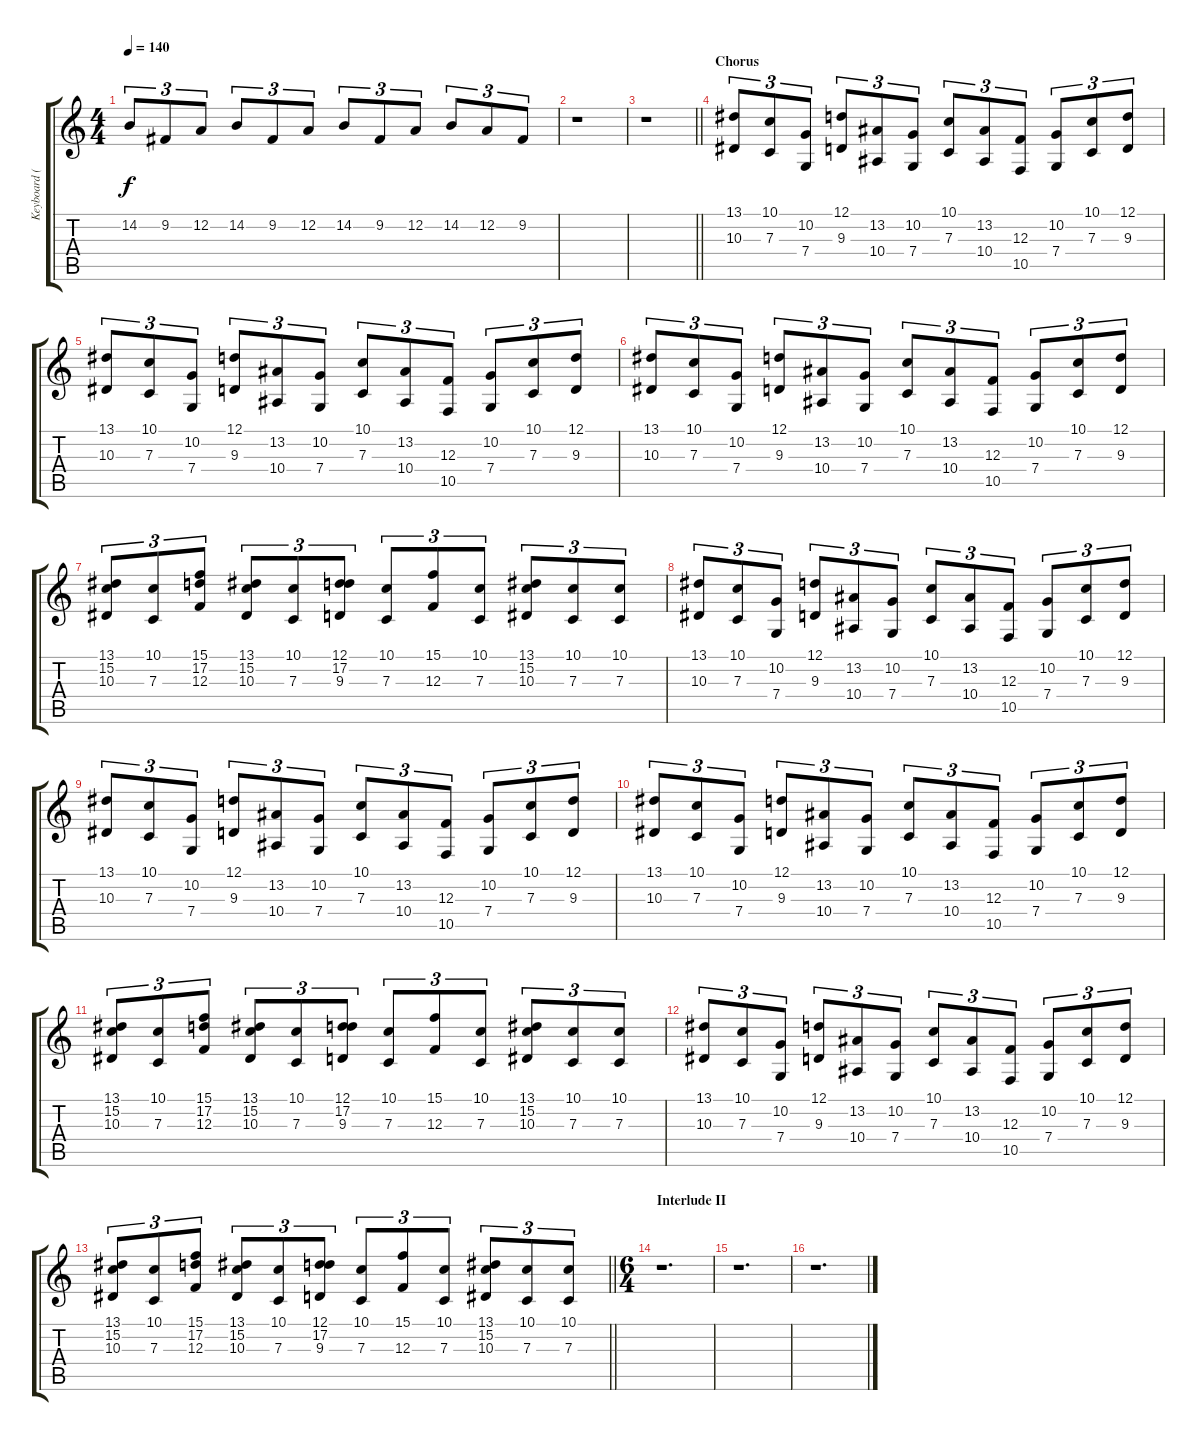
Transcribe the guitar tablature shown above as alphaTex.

\track ("Keyboard (Lead)" "Keyboard (") {instrument musicbox}
\staff {score tabs}
\tuning (D4 A3 F3 C3 G2 C2) {hide}
\ts (4 4)
\tempo 140
\clef g2
\ks c
14.2.8{tu (3 2) dy f} 9.2.8{tu (3 2)} 12.2.8{tu (3 2)} 14.2.8{tu (3 2)} 9.2.8{tu (3 2)} 12.2.8{tu (3 2)} 14.2.8{tu (3 2)} 9.2.8{tu (3 2)} 12.2.8{tu (3 2)} 14.2.8{tu (3 2)} 12.2.8{tu (3 2)} 9.2.8{tu (3 2)} |
r.1 |
\barLineRight lightlight
r.1 |
\section ("" "Chorus")
(13.1 10.3).8{tu (3 2) volume 8 balance 8 instrument musicbox} (10.1 7.3).8{tu (3 2)} (10.2 7.4).8{tu (3 2)} (12.1 9.3).8{tu (3 2)} (13.2 10.4).8{tu (3 2)} (10.2 7.4).8{tu (3 2)} (10.1 7.3).8{tu (3 2)} (13.2 10.4).8{tu (3 2)} (12.3 10.5).8{tu (3 2)} (10.2 7.4).8{tu (3 2)} (10.1 7.3).8{tu (3 2)} (12.1 9.3).8{tu (3 2)} |
(13.1 10.3).8{tu (3 2)} (10.1 7.3).8{tu (3 2)} (10.2 7.4).8{tu (3 2)} (12.1 9.3).8{tu (3 2)} (13.2 10.4).8{tu (3 2)} (10.2 7.4).8{tu (3 2)} (10.1 7.3).8{tu (3 2)} (13.2 10.4).8{tu (3 2)} (12.3 10.5).8{tu (3 2)} (10.2 7.4).8{tu (3 2)} (10.1 7.3).8{tu (3 2)} (12.1 9.3).8{tu (3 2)} |
(13.1 10.3).8{tu (3 2)} (10.1 7.3).8{tu (3 2)} (10.2 7.4).8{tu (3 2)} (12.1 9.3).8{tu (3 2)} (13.2 10.4).8{tu (3 2)} (10.2 7.4).8{tu (3 2)} (10.1 7.3).8{tu (3 2)} (13.2 10.4).8{tu (3 2)} (12.3 10.5).8{tu (3 2)} (10.2 7.4).8{tu (3 2)} (10.1 7.3).8{tu (3 2)} (12.1 9.3).8{tu (3 2)} |
(13.1 15.2 10.3).8{tu (3 2)} (10.1 7.3).8{tu (3 2)} (15.1 17.2 12.3).8{tu (3 2)} (13.1 15.2 10.3).8{tu (3 2)} (10.1 7.3).8{tu (3 2)} (12.1 17.2 9.3).8{tu (3 2)} (10.1 7.3).8{tu (3 2)} (15.1 12.3).8{tu (3 2)} (10.1 7.3).8{tu (3 2)} (13.1 15.2 10.3).8{tu (3 2)} (10.1 7.3).8{tu (3 2)} (10.1 7.3).8{tu (3 2)} |
(13.1 10.3).8{tu (3 2)} (10.1 7.3).8{tu (3 2)} (10.2 7.4).8{tu (3 2)} (12.1 9.3).8{tu (3 2)} (13.2 10.4).8{tu (3 2)} (10.2 7.4).8{tu (3 2)} (10.1 7.3).8{tu (3 2)} (13.2 10.4).8{tu (3 2)} (12.3 10.5).8{tu (3 2)} (10.2 7.4).8{tu (3 2)} (10.1 7.3).8{tu (3 2)} (12.1 9.3).8{tu (3 2)} |
(13.1 10.3).8{tu (3 2)} (10.1 7.3).8{tu (3 2)} (10.2 7.4).8{tu (3 2)} (12.1 9.3).8{tu (3 2)} (13.2 10.4).8{tu (3 2)} (10.2 7.4).8{tu (3 2)} (10.1 7.3).8{tu (3 2)} (13.2 10.4).8{tu (3 2)} (12.3 10.5).8{tu (3 2)} (10.2 7.4).8{tu (3 2)} (10.1 7.3).8{tu (3 2)} (12.1 9.3).8{tu (3 2)} |
(13.1 10.3).8{tu (3 2)} (10.1 7.3).8{tu (3 2)} (10.2 7.4).8{tu (3 2)} (12.1 9.3).8{tu (3 2)} (13.2 10.4).8{tu (3 2)} (10.2 7.4).8{tu (3 2)} (10.1 7.3).8{tu (3 2)} (13.2 10.4).8{tu (3 2)} (12.3 10.5).8{tu (3 2)} (10.2 7.4).8{tu (3 2)} (10.1 7.3).8{tu (3 2)} (12.1 9.3).8{tu (3 2)} |
(13.1 15.2 10.3).8{tu (3 2)} (10.1 7.3).8{tu (3 2)} (15.1 17.2 12.3).8{tu (3 2)} (13.1 15.2 10.3).8{tu (3 2)} (10.1 7.3).8{tu (3 2)} (12.1 17.2 9.3).8{tu (3 2)} (10.1 7.3).8{tu (3 2)} (15.1 12.3).8{tu (3 2)} (10.1 7.3).8{tu (3 2)} (13.1 15.2 10.3).8{tu (3 2)} (10.1 7.3).8{tu (3 2)} (10.1 7.3).8{tu (3 2)} |
(13.1 10.3).8{tu (3 2)} (10.1 7.3).8{tu (3 2)} (10.2 7.4).8{tu (3 2)} (12.1 9.3).8{tu (3 2)} (13.2 10.4).8{tu (3 2)} (10.2 7.4).8{tu (3 2)} (10.1 7.3).8{tu (3 2)} (13.2 10.4).8{tu (3 2)} (12.3 10.5).8{tu (3 2)} (10.2 7.4).8{tu (3 2)} (10.1 7.3).8{tu (3 2)} (12.1 9.3).8{tu (3 2)} |
\barLineRight lightlight
(13.1 15.2 10.3).8{tu (3 2)} (10.1 7.3).8{tu (3 2)} (15.1 17.2 12.3).8{tu (3 2)} (13.1 15.2 10.3).8{tu (3 2)} (10.1 7.3).8{tu (3 2)} (12.1 17.2 9.3).8{tu (3 2)} (10.1 7.3).8{tu (3 2)} (15.1 12.3).8{tu (3 2)} (10.1 7.3).8{tu (3 2)} (13.1 15.2 10.3).8{tu (3 2)} (10.1 7.3).8{tu (3 2)} (10.1 7.3).8{tu (3 2)} |
\ts (6 4)
\section ("" "Interlude II")
r.1{d} |
r.1{d} |
r.1{d}
